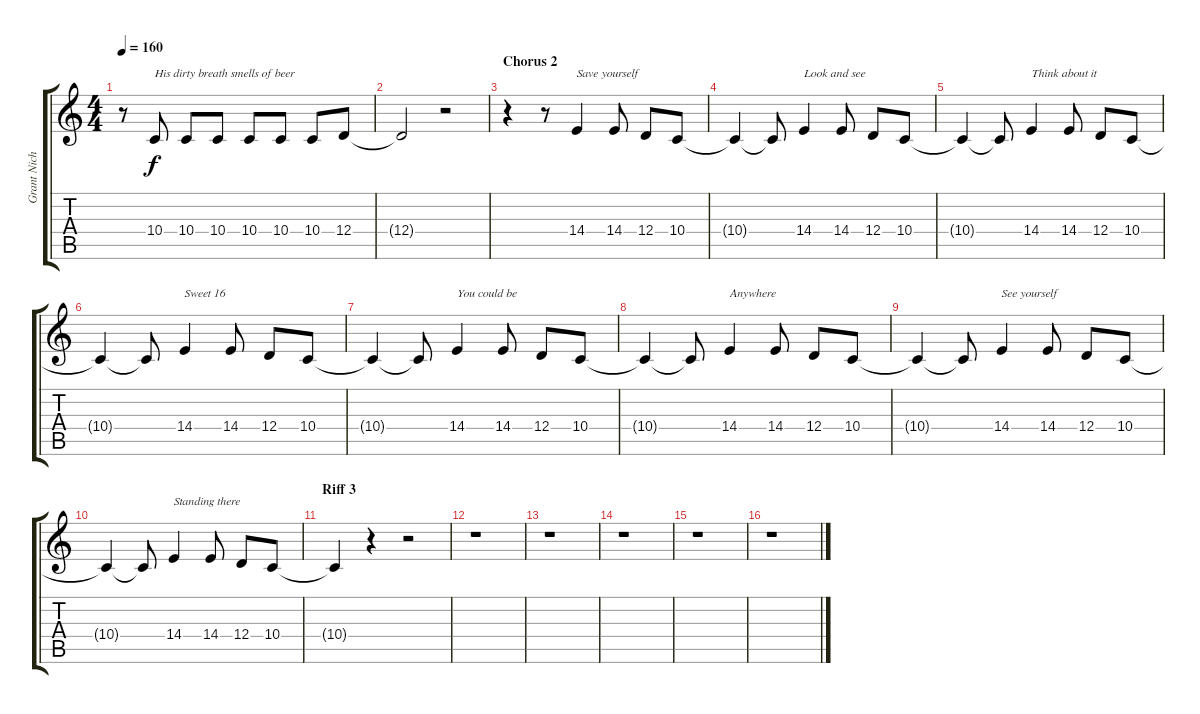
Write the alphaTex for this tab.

\track ("Grant Nicholas (Vocals)" "Grant Nich") {instrument clarinet}
\staff {score tabs}
\tuning (E4 B3 G3 D3 A2 E2) {hide}
\ts (4 4)
\tempo 160
\clef g2
\ks c
r.8{dy f} 10.4.8{txt "His dirty breath smells of beer"} 10.4.8 10.4.8 10.4.8 10.4.8 10.4.8 12.4.8 |
12.4{t}.2 r.2 |
\section ("" "Chorus 2")
r.4 r.8 14.4.4{txt "Save yourself"} 14.4.8 12.4.8 10.4.8 |
10.4{t}.4 10.4{t}.8 14.4.4{txt "Look and see"} 14.4.8 12.4.8 10.4.8 |
10.4{t}.4 10.4{t}.8 14.4.4{txt "Think about it"} 14.4.8 12.4.8 10.4.8 |
10.4{t}.4 10.4{t}.8 14.4.4{txt "Sweet 16"} 14.4.8 12.4.8 10.4.8 |
10.4{t}.4 10.4{t}.8 14.4.4{txt "You could be"} 14.4.8 12.4.8 10.4.8 |
10.4{t}.4 10.4{t}.8 14.4.4{txt "Anywhere"} 14.4.8 12.4.8 10.4.8 |
10.4{t}.4 10.4{t}.8 14.4.4{txt "See yourself"} 14.4.8 12.4.8 10.4.8 |
10.4{t}.4 10.4{t}.8 14.4.4{txt "Standing there"} 14.4.8 12.4.8 10.4.8 |
\section ("" "Riff 3")
10.4{t}.4 r.4 r.2 |
r.1 |
r.1 |
r.1 |
r.1 |
r.1
